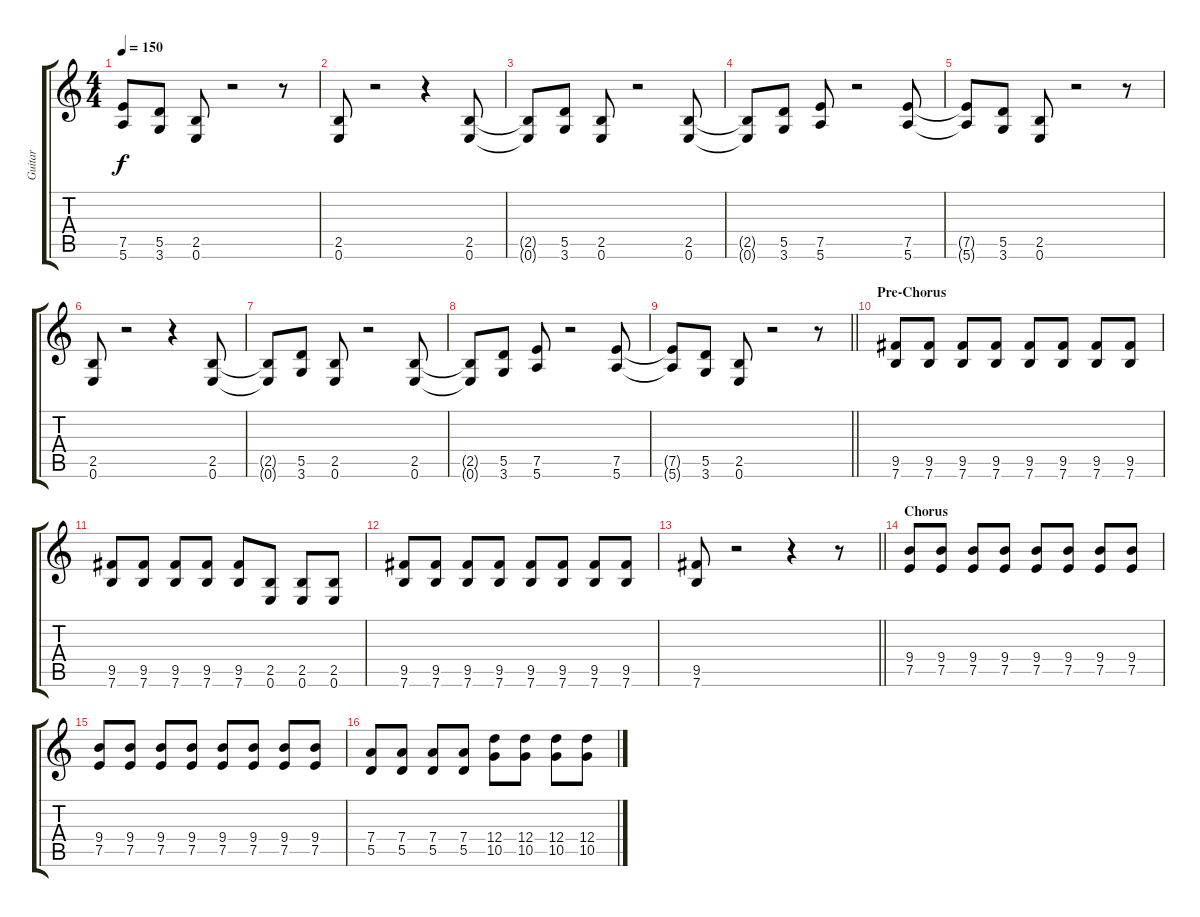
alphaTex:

\track ("Guitar" "Guitar") {instrument distortionguitar}
\staff {score tabs}
\tuning (E4 B3 G3 D3 A2 E2) {hide}
\ts (4 4)
\tempo 150
\clef g2
\ks c
(7.5{t} 5.6{t}).8{dy f} (5.5 3.6).8 (2.5 0.6).8 r.2 r.8 |
(2.5 0.6).8 r.2 r.4 (2.5 0.6).8 |
(2.5{t} 0.6{t}).8 (5.5 3.6).8 (2.5 0.6).8 r.2 (2.5 0.6).8 |
(2.5{t} 0.6{t}).8 (5.5 3.6).8 (7.5 5.6).8 r.2 (7.5 5.6).8 |
(7.5{t} 5.6{t}).8 (5.5 3.6).8 (2.5 0.6).8 r.2 r.8 |
(2.5 0.6).8 r.2 r.4 (2.5 0.6).8 |
(2.5{t} 0.6{t}).8 (5.5 3.6).8 (2.5 0.6).8 r.2 (2.5 0.6).8 |
(2.5{t} 0.6{t}).8 (5.5 3.6).8 (7.5 5.6).8 r.2 (7.5 5.6).8 |
\barLineRight lightlight
(7.5{t} 5.6{t}).8 (5.5 3.6).8 (2.5 0.6).8 r.2 r.8 |
\section ("" "Pre-Chorus")
(9.5 7.6).8 (9.5 7.6).8 (9.5 7.6).8 (9.5 7.6).8 (9.5 7.6).8 (9.5 7.6).8 (9.5 7.6).8 (9.5 7.6).8 |
(9.5 7.6).8 (9.5 7.6).8 (9.5 7.6).8 (9.5 7.6).8 (9.5 7.6).8 (2.5 0.6).8 (2.5 0.6).8 (2.5 0.6).8 |
(9.5 7.6).8 (9.5 7.6).8 (9.5 7.6).8 (9.5 7.6).8 (9.5 7.6).8 (9.5 7.6).8 (9.5 7.6).8 (9.5 7.6).8 |
\barLineRight lightlight
(9.5 7.6).8 r.2 r.4 r.8 |
\section ("" "Chorus")
(9.4 7.5).8 (9.4 7.5).8 (9.4 7.5).8 (9.4 7.5).8 (9.4 7.5).8 (9.4 7.5).8 (9.4 7.5).8 (9.4 7.5).8 |
(9.4 7.5).8 (9.4 7.5).8 (9.4 7.5).8 (9.4 7.5).8 (9.4 7.5).8 (9.4 7.5).8 (9.4 7.5).8 (9.4 7.5).8 |
(7.4 5.5).8 (7.4 5.5).8 (7.4 5.5).8 (7.4 5.5).8 (12.4 10.5).8 (12.4 10.5).8 (12.4 10.5).8 (12.4 10.5).8
